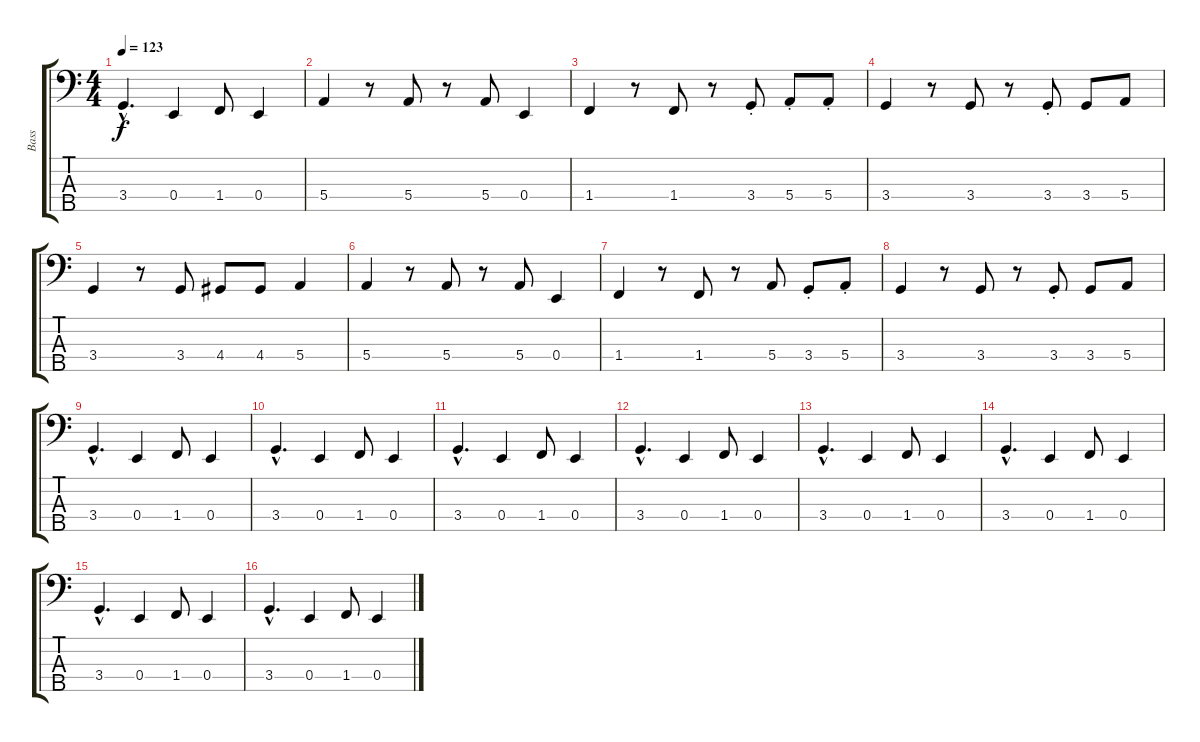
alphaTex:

\track ("Bass" "Bass") {instrument synthbass1}
\staff {score tabs}
\tuning (G2 D2 A1 E1 B0) {hide}
\ts (4 4)
\tempo 123
\clef f4
\ks c
3.4{hac}.4{d dy f} 0.4.4 1.4.8 0.4.4 |
5.4.4 r.8 5.4.8 r.8 5.4.8 0.4.4 |
1.4.4 r.8 1.4.8 r.8 3.4{st}.8 5.4{st}.8 5.4{st}.8 |
3.4.4 r.8 3.4.8 r.8 3.4{st}.8 3.4.8 5.4.8 |
3.4.4 r.8 3.4.8 4.4.8 4.4.8 5.4.4 |
5.4.4 r.8 5.4.8 r.8 5.4.8 0.4.4 |
1.4.4 r.8 1.4.8 r.8 5.4.8 3.4{st}.8 5.4{st}.8 |
3.4.4 r.8 3.4.8 r.8 3.4{st}.8 3.4.8 5.4.8 |
3.4{hac}.4{d} 0.4.4 1.4.8 0.4.4 |
3.4{hac}.4{d} 0.4.4 1.4.8 0.4.4 |
3.4{hac}.4{d} 0.4.4 1.4.8 0.4.4 |
3.4{hac}.4{d} 0.4.4 1.4.8 0.4.4 |
3.4{hac}.4{d} 0.4.4 1.4.8 0.4.4 |
3.4{hac}.4{d} 0.4.4 1.4.8 0.4.4 |
3.4{hac}.4{d} 0.4.4 1.4.8 0.4.4 |
3.4{hac}.4{d} 0.4.4 1.4.8 0.4.4
